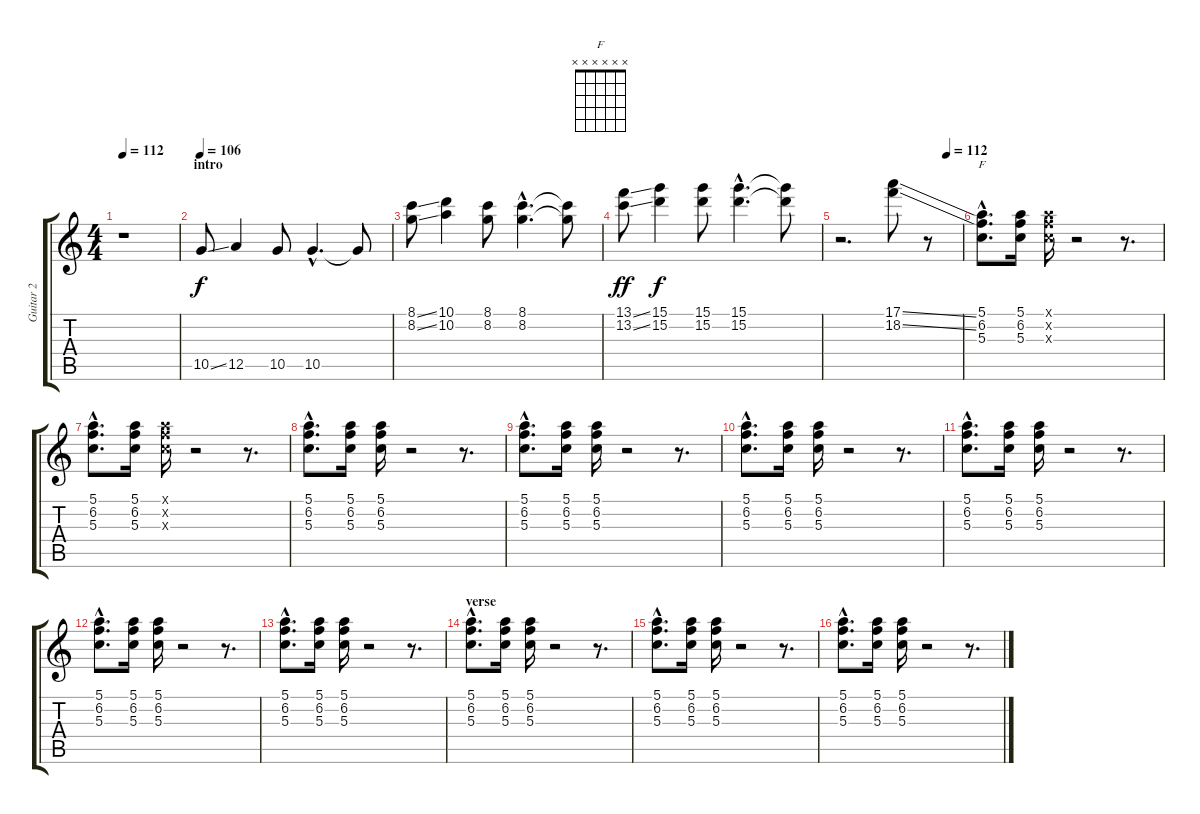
\track ("Guitar 2" "Guitar 2") {instrument electricguitarclean}
\staff {score tabs}
\tuning (E4 B3 G3 D3 A2 E2) {hide}
\chord ("F" x x x x x x) {firstfret 0}
\ts (4 4)
\tempo 112
\clef g2
\ks c
r.1{dy f instrument electricguitarclean} |
\section ("" "intro")
\tempo 106
10.5{ss}.8{instrument electricguitarjazz} 12.5.4 10.5.8 10.5{hac}.4{d} 10.5{t}.8 |
(8.1{ss} 8.2{ss}).8 (10.1 10.2).4 (8.1 8.2).8 (8.1{hac} 8.2{hac}).4{d} (8.1{t} 8.2{t}).8 |
(13.1{ss} 13.2{ss}).8{dy ff} (15.1 15.2).4{dy f} (15.1 15.2).8 (15.1{hac} 15.2{hac}).4{d} (15.1{t} 15.2{t}).8 |
\tempo (112 0.875)
r.2{d} (17.1{ss} 18.2{ss}).8{instrument electricguitarclean} r.8 |
(5.1{hac} 6.2{hac} 5.3{hac}).8{d ch "F"} (5.1 6.2 5.3).16 (5.1{x} 6.2{x} 5.3{x}).16 r.2 r.8{d} |
(5.1{hac} 6.2{hac} 5.3{hac}).8{d} (5.1 6.2 5.3).16 (5.1{x} 6.2{x} 5.3{x}).16 r.2 r.8{d} |
(5.1{hac} 6.2{hac} 5.3{hac}).8{d} (5.1 6.2 5.3).16 (5.1 6.2 5.3).16 r.2 r.8{d} |
(5.1{hac} 6.2{hac} 5.3{hac}).8{d} (5.1 6.2 5.3).16 (5.1 6.2 5.3).16 r.2 r.8{d} |
(5.1{hac} 6.2{hac} 5.3{hac}).8{d} (5.1 6.2 5.3).16 (5.1 6.2 5.3).16 r.2 r.8{d} |
(5.1{hac} 6.2{hac} 5.3{hac}).8{d} (5.1 6.2 5.3).16 (5.1 6.2 5.3).16 r.2 r.8{d} |
(5.1{hac} 6.2{hac} 5.3{hac}).8{d} (5.1 6.2 5.3).16 (5.1 6.2 5.3).16 r.2 r.8{d} |
(5.1{hac} 6.2{hac} 5.3{hac}).8{d} (5.1 6.2 5.3).16 (5.1 6.2 5.3).16 r.2 r.8{d} |
\section ("" "verse")
(5.1{hac} 6.2{hac} 5.3{hac}).8{d} (5.1 6.2 5.3).16 (5.1 6.2 5.3).16 r.2 r.8{d} |
(5.1{hac} 6.2{hac} 5.3{hac}).8{d} (5.1 6.2 5.3).16 (5.1 6.2 5.3).16 r.2 r.8{d} |
(5.1{hac} 6.2{hac} 5.3{hac}).8{d} (5.1 6.2 5.3).16 (5.1 6.2 5.3).16 r.2 r.8{d}
